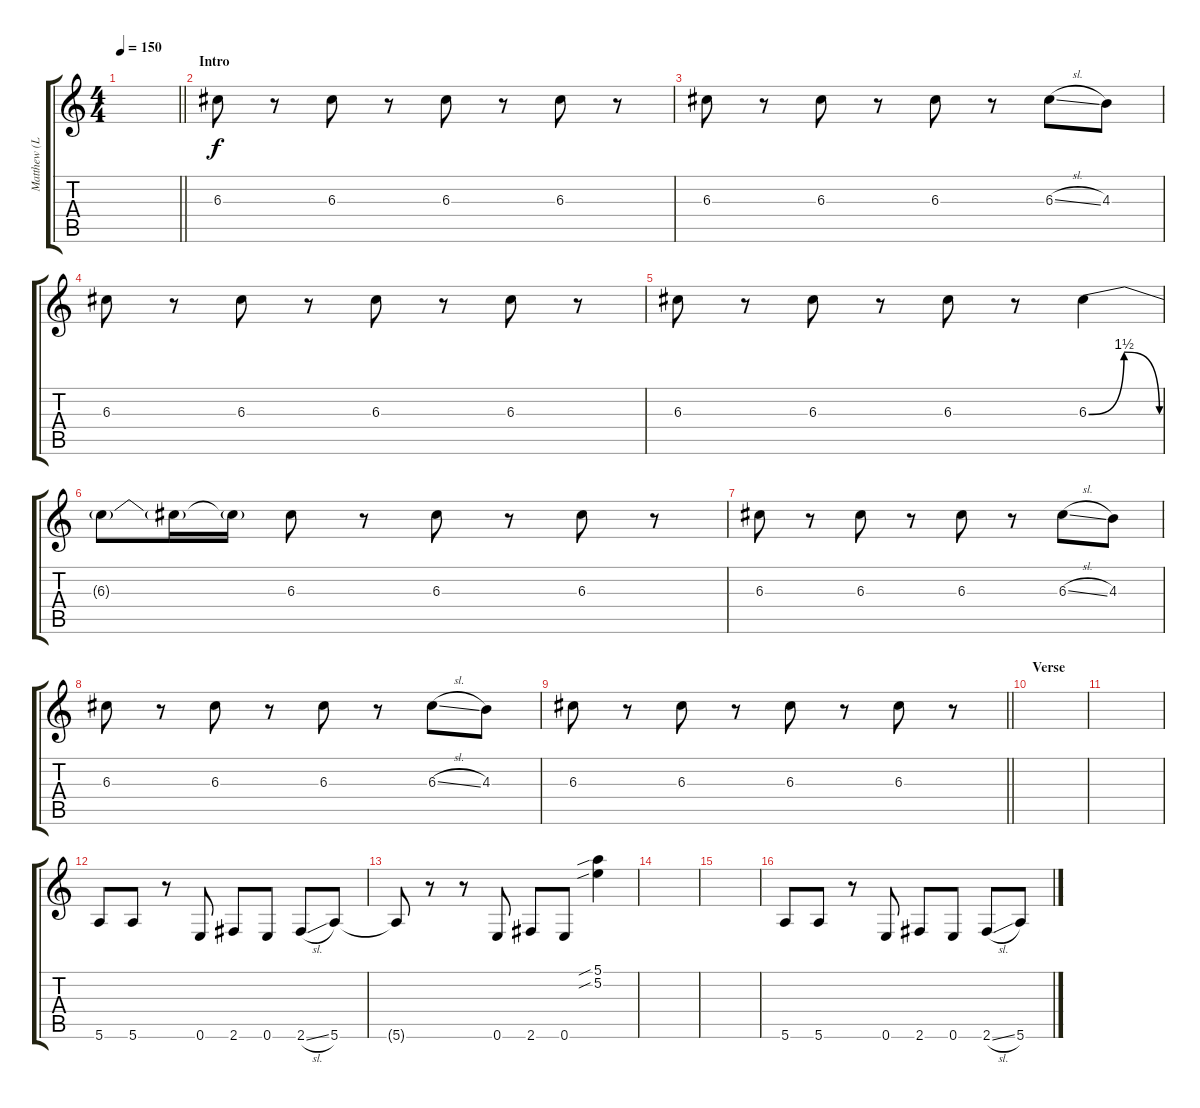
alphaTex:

\track ("Matthew (Lead Guitar)" "Matthew (L") {instrument overdrivenguitar}
\staff {score tabs}
\tuning (E4 B3 G3 D3 A2 E2) {hide}
\ts (4 4)
\tempo 150
\clef g2
\barLineRight lightlight
\ks c
|
\section ("" "Intro")
6.3.8 r.8 6.3.8 r.8 6.3.8 r.8 6.3.8 r.8 |
6.3.8 r.8 6.3.8 r.8 6.3.8 r.8 6.3{sl}.8 4.3.8 |
6.3.8 r.8 6.3.8 r.8 6.3.8 r.8 6.3.8 r.8 |
6.3.8 r.8 6.3.8 r.8 6.3.8 r.8 6.3{be (bendrelease 0 0 15 6 35 6 60 0)}.4 |
6.3{t}.8 6.3{t}.16 6.3{t}.16 6.3.8 r.8 6.3.8 r.8 6.3.8 r.8 |
6.3.8 r.8 6.3.8 r.8 6.3.8 r.8 6.3{sl}.8 4.3.8 |
6.3.8 r.8 6.3.8 r.8 6.3.8 r.8 6.3{sl}.8 4.3.8 |
\barLineRight lightlight
6.3.8 r.8 6.3.8 r.8 6.3.8 r.8 6.3.8 r.8 |
\section ("" "Verse")
|
|
5.6.8 5.6.8 r.8 0.6.8 2.6.8 0.6.8 2.6{sl}.8 5.6.8 |
5.6{t}.8 r.8 r.8 0.6.8 2.6.8 0.6.8 (5.1{sib} 5.2{sib}).4 |
|
|
5.6.8 5.6.8 r.8 0.6.8 2.6.8 0.6.8 2.6{sl}.8 5.6.8
